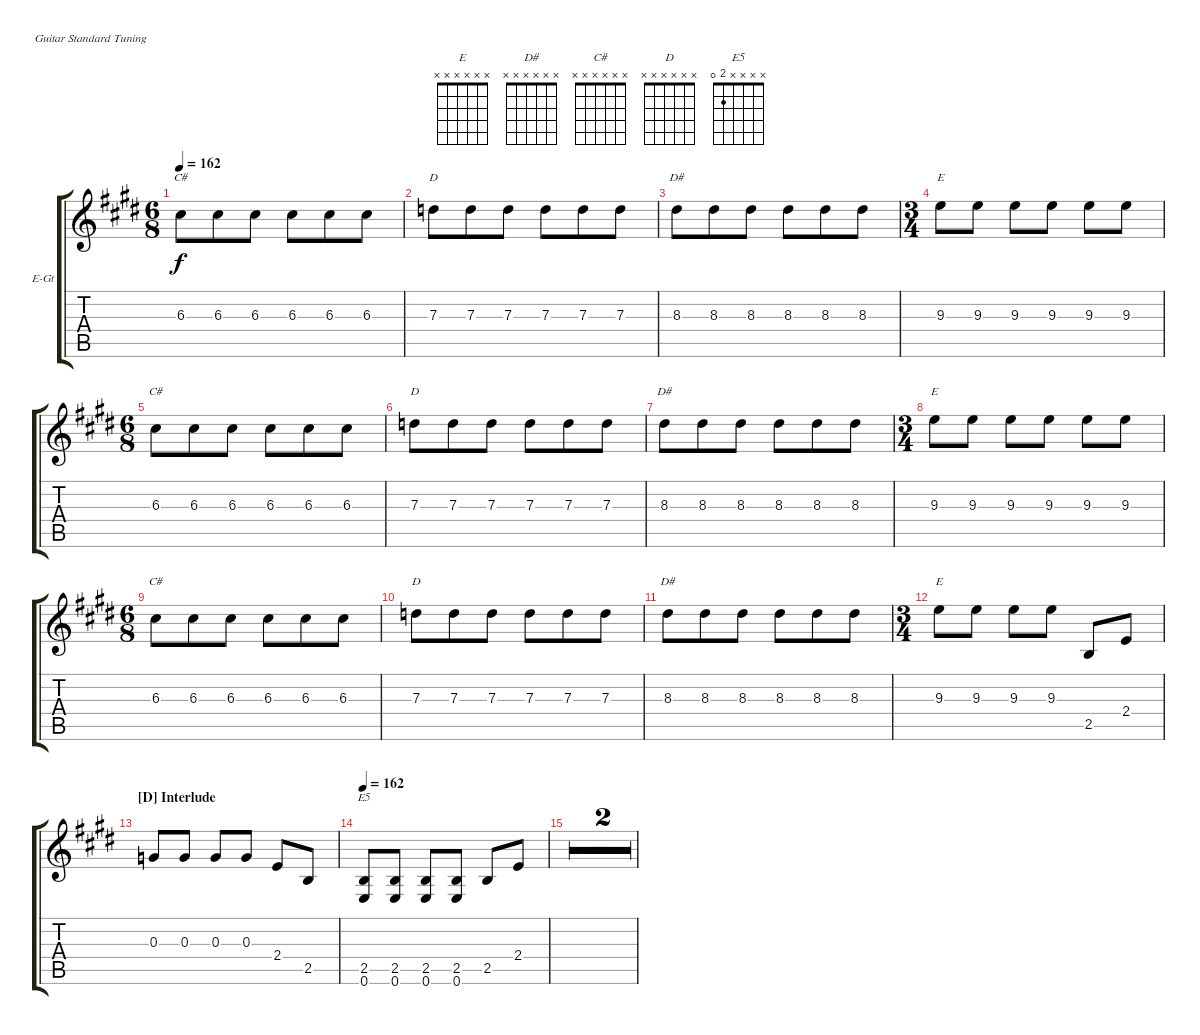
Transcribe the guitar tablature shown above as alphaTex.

\defaultSystemsLayout 4
\bracketExtendMode groupsimilarinstruments
\firstSystemTrackNameOrientation horizontal
\otherSystemsTrackNameOrientation horizontal
\track ("Troy Van Leeuwen (Gtr 2)" "E-Gt") {multiBarRest instrument distortionguitar}
\staff {score tabs}
\tuning (E4 B3 G3 D3 A2 E2)
\chord ("E" x x x x x x)
\chord ("D#" x x x x x x)
\chord ("C#" x x x x x x)
\chord ("D" x x x x x x)
\chord ("E5" x x x x 2 0)
\ts (6 8)
\tempo 162
\clef g2
\ks e
6.3.8{ch "C#" dy f} 6.3.8 6.3.8 6.3.8 6.3.8 6.3.8 |
7.3.8{ch "D"} 7.3.8 7.3.8 7.3.8 7.3.8 7.3.8 |
8.3.8{ch "D#"} 8.3.8 8.3.8 8.3.8 8.3.8 8.3.8 |
\ts (3 4)
9.3.8{ch "E"} 9.3.8 9.3.8 9.3.8 9.3.8 9.3.8 |
\ts (6 8)
6.3.8{ch "C#"} 6.3.8 6.3.8 6.3.8 6.3.8 6.3.8 |
7.3.8{ch "D"} 7.3.8 7.3.8 7.3.8 7.3.8 7.3.8 |
8.3.8{ch "D#"} 8.3.8 8.3.8 8.3.8 8.3.8 8.3.8 |
\ts (3 4)
9.3.8{ch "E"} 9.3.8 9.3.8 9.3.8 9.3.8 9.3.8 |
\ts (6 8)
6.3.8{ch "C#"} 6.3.8 6.3.8 6.3.8 6.3.8 6.3.8 |
7.3.8{ch "D"} 7.3.8 7.3.8 7.3.8 7.3.8 7.3.8 |
8.3.8{ch "D#"} 8.3.8 8.3.8 8.3.8 8.3.8 8.3.8 |
\ts (3 4)
9.3.8{ch "E"} 9.3.8 9.3.8 9.3.8 2.5.8 2.4.8 |
\section ("D" "Interlude")
0.3.8 0.3.8 0.3.8 0.3.8 2.4.8 2.5.8 |
\tempo 162
(0.6 2.5).8{ch "E5"} (0.6 2.5).8 (0.6 2.5).8 (0.6 2.5).8 2.5.8 2.4.8 |
\simile firstofdouble
|
\simile secondofdouble
